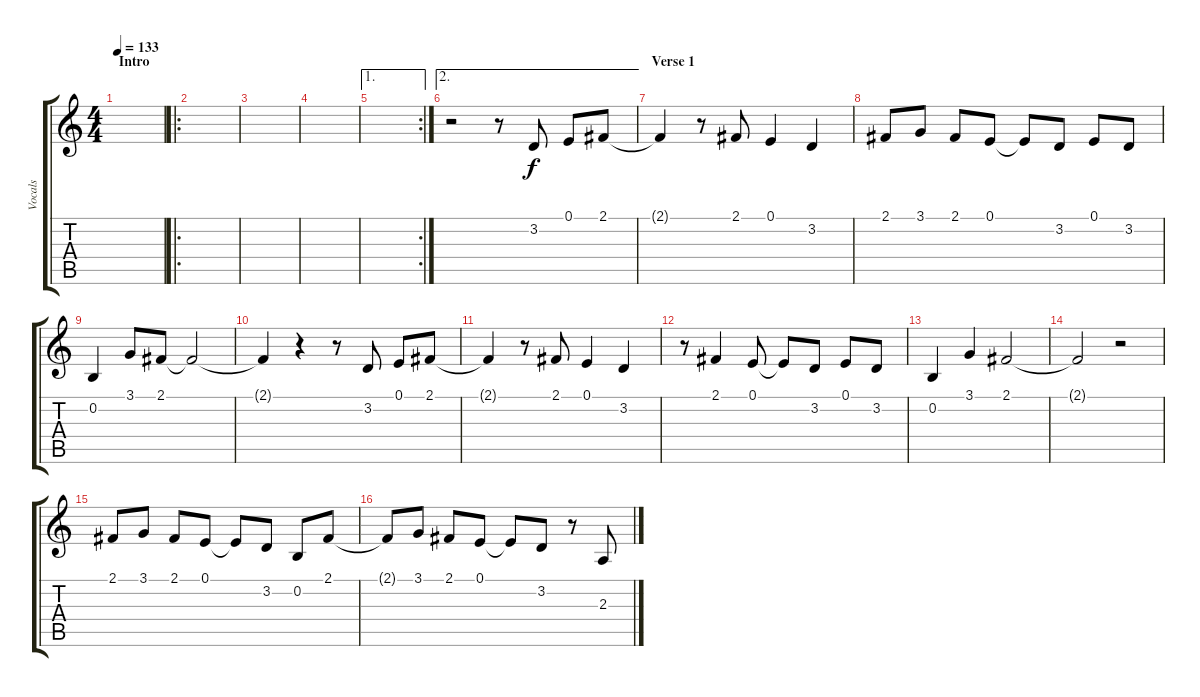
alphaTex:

\track ("Vocals" "Vocals") {instrument clarinet}
\staff {score tabs}
\tuning (E4 B3 G3 D3 A2 E2) {hide}
\ts (4 4)
\section ("" "Intro")
\tempo 133
\clef g2
\ks c
|
\ro
|
|
|
\ae 1
\rc 2
|
\ae 2
r.2 r.8 3.2.8{lyrics (0 "") lyrics (1 "") lyrics (2 "") lyrics (3 "") lyrics (4 "")} 0.1.8 2.1.8 |
\section ("" "Verse 1")
2.1{t}.4 r.8 2.1.8 0.1.4 3.2.4 |
2.1.8 3.1.8 2.1.8 0.1.8 0.1{t}.8 3.2.8 0.1.8 3.2.8 |
0.2.4 3.1.8 2.1.8 2.1{t}.2 |
2.1{t}.4 r.4 r.8 3.2.8 0.1.8 2.1.8 |
2.1{t}.4 r.8 2.1.8 0.1.4 3.2.4 |
r.8 2.1.4 0.1.8 0.1{t}.8 3.2.8 0.1.8 3.2.8 |
0.2.4 3.1.4 2.1.2 |
2.1{t}.2 r.2 |
2.1.8 3.1.8 2.1.8 0.1.8 0.1{t}.8 3.2.8 0.2.8 2.1.8 |
2.1{t}.8 3.1.8 2.1.8 0.1.8 0.1{t}.8 3.2.8 r.8 2.3.8
